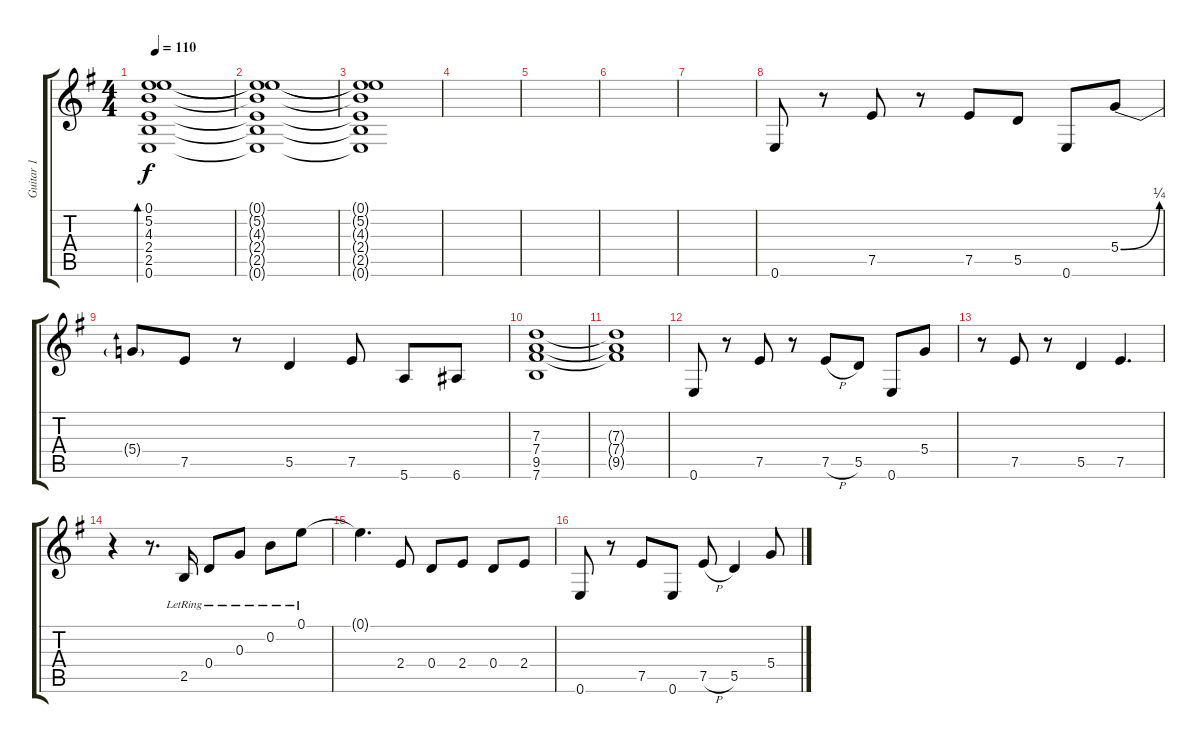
\track ("Guitar 1" "Guitar 1") {instrument acousticguitarsteel}
\staff {score tabs}
\tuning (E4 B3 G3 D3 A2 E2) {hide}
\ts (4 4)
\tempo 110
\clef g2
\ks g
(0.1 5.2 4.3 2.4 2.5 0.6).1{bd 240 dy f volume 11} |
(0.1{t} 5.2{t} 4.3{t} 2.4{t} 2.5{t} 0.6{t}).1{volume 6} |
(0.1{t} 5.2{t} 4.3{t} 2.4{t} 2.5{t} 0.6{t}).1{volume 0} |
|
|
|
|
0.6.8{volume 11} r.8 7.5.8 r.8 7.5.8 5.5.8 0.6.8 5.4{be (bend 0 0 60 1)}.8 |
5.4{t}.8 7.5.8 r.8 5.5.4 7.5.8 5.6.8 6.6.8 |
(7.3 7.4 9.5 7.6).1 |
(7.3{t} 7.4{t} 9.5{t}).1 |
0.6.8 r.8 7.5.8 r.8 7.5{h}.8 5.5.8 0.6.8 5.4.8 |
r.8 7.5.8 r.8 5.5.4 7.5.4{d} |
r.4 r.8{d} 2.5{lr}.16 0.4{lr}.8 0.3{lr}.8 0.2{lr}.8 0.1{lr}.8 |
0.1{t}.4{d} 2.4.8 0.4.8 2.4.8 0.4.8 2.4.8 |
0.6.8 r.8 7.5.8 0.6.8 7.5{h}.8 5.5.4 5.4.8
